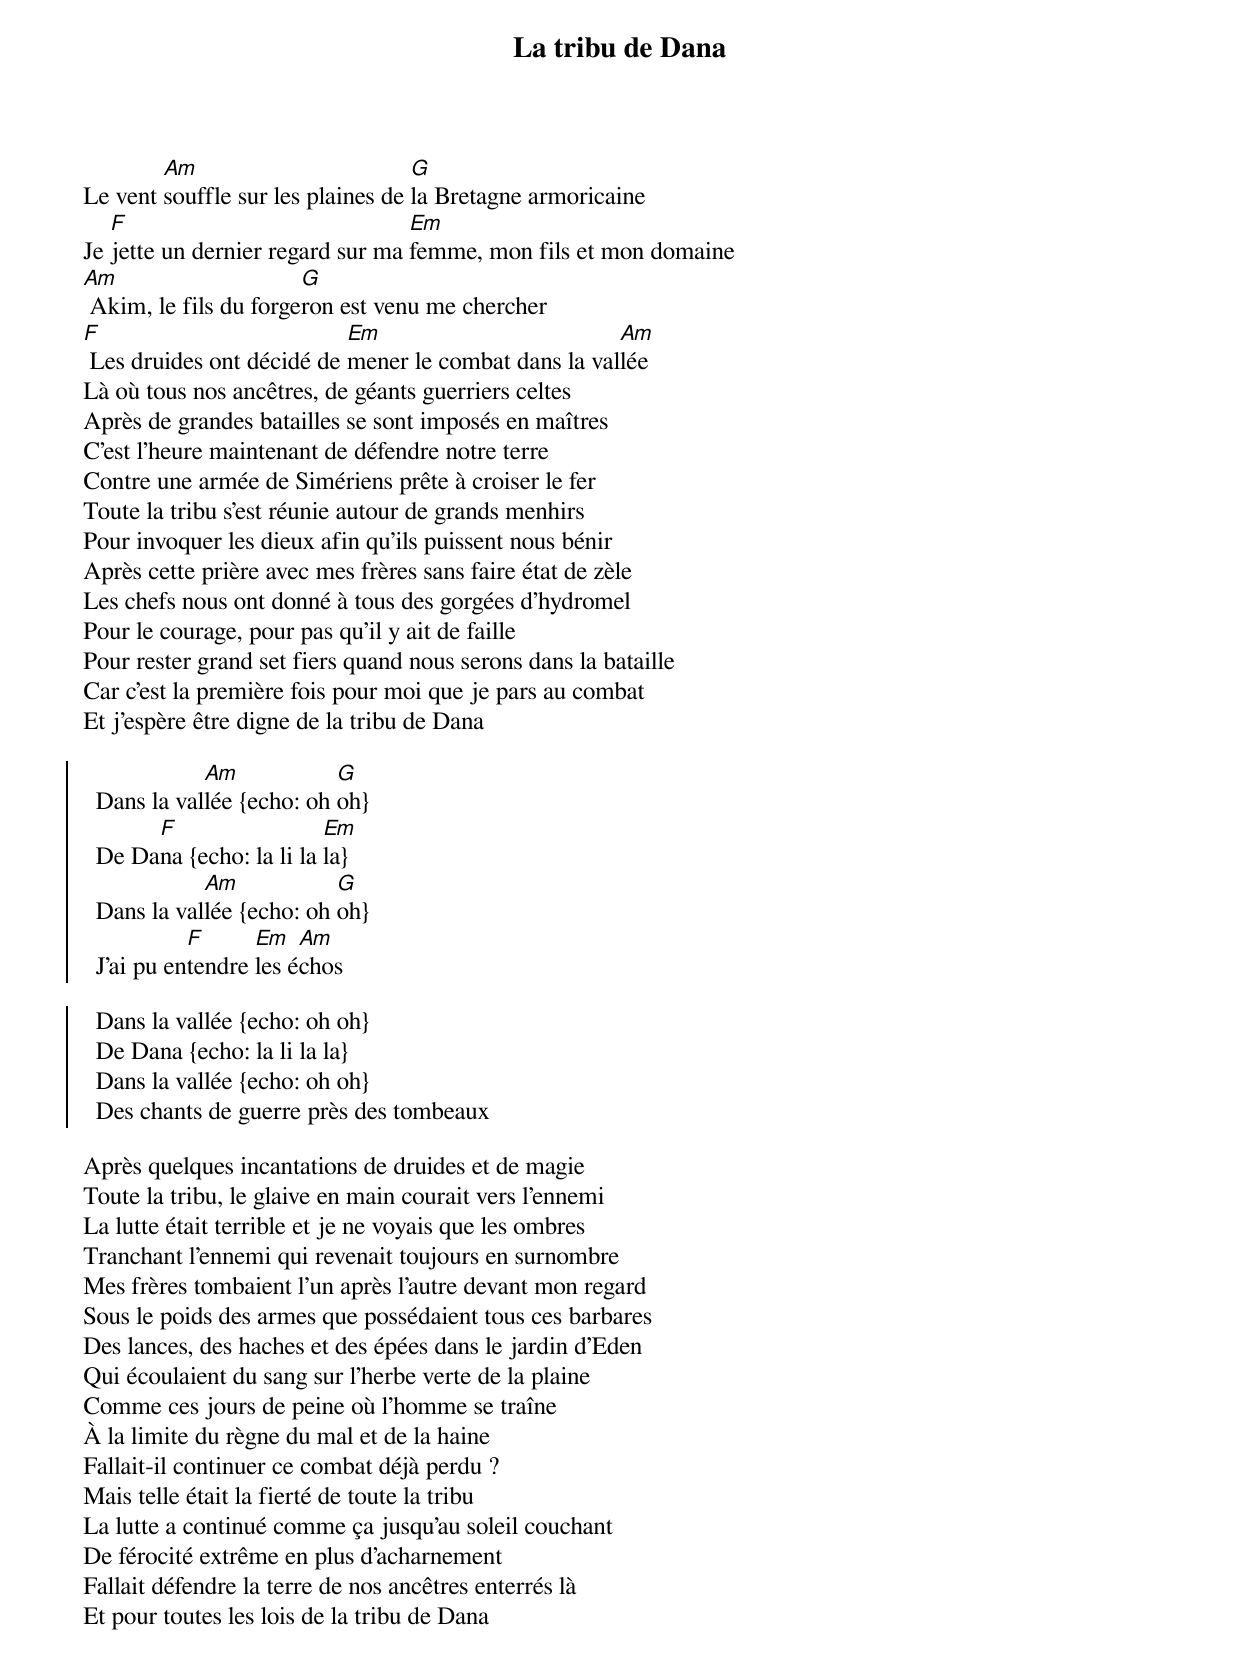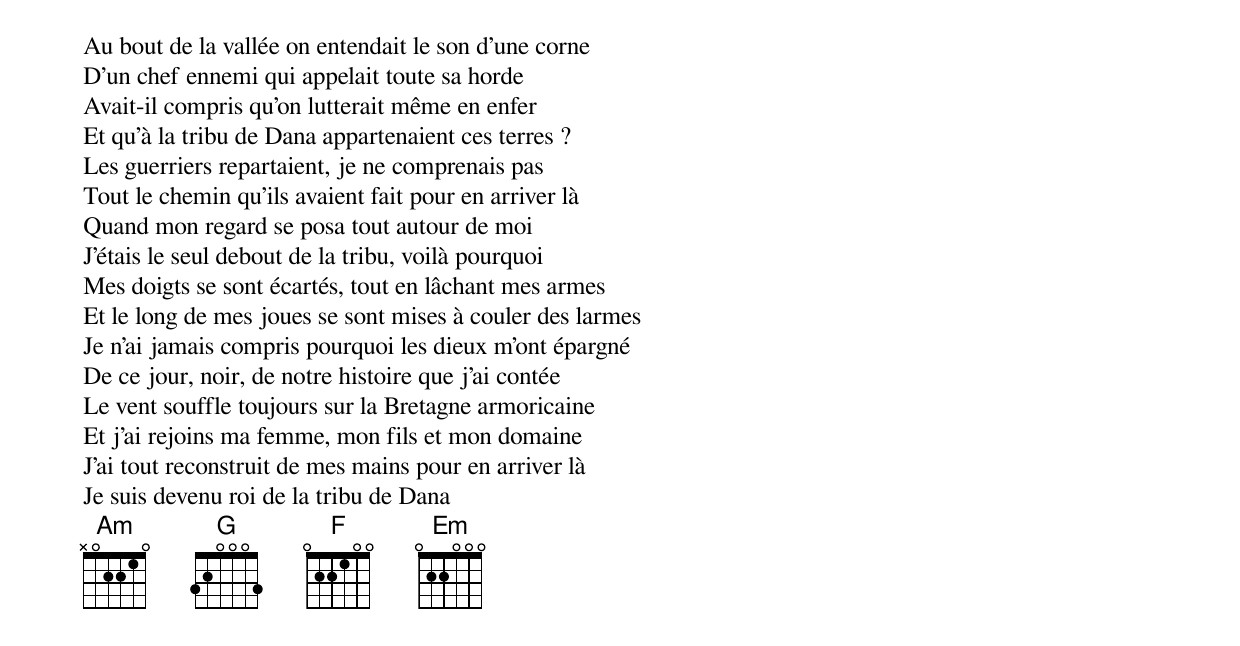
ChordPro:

{title: La tribu de Dana}
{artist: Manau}
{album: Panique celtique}
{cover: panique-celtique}
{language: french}
{columns: 1}
{define: Am frets X 0 2 2 1 0}
{define: G frets 3 2 0 0 0 3}
{define: F base-fret 1 frets 0 2 2 1 0 0}
{define: Em frets 0 2 2 0 0 0}

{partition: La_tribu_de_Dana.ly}

Le vent [Am]souffle sur les plaines de [G]la Bretagne armoricaine
Je [F]jette un dernier regard sur ma [Em]femme, mon fils et mon domaine
[Am] Akim, le fils du forge[G]ron est venu me chercher
[F] Les druides ont décidé de [Em]mener le combat dans la val[Am]lée
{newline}
Là où tous nos ancêtres, de géants guerriers celtes
Après de grandes batailles se sont imposés en maîtres
C'est l'heure maintenant de défendre notre terre
Contre une armée de Simériens prête à croiser le fer
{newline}
Toute la tribu s'est réunie autour de grands menhirs
Pour invoquer les dieux afin qu'ils puissent nous bénir
Après cette prière avec mes frères sans faire état de zèle
Les chefs nous ont donné à tous des gorgées d'hydromel
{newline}
Pour le courage, pour pas qu'il y ait de faille
Pour rester grand set fiers quand nous serons dans la bataille
Car c'est la première fois pour moi que je pars au combat
Et j'espère être digne de la tribu de Dana

{start_of_chorus}
  Dans la val[Am]lée {echo: oh [G]oh}
  De Da[F]na {echo: la li la [Em]la}
  Dans la val[Am]lée {echo: oh [G]oh}
  J'ai pu en[F]tendre [Em]les é[Am]chos
{end_of_chorus}

{start_of_chorus}
  Dans la vallée {echo: oh oh}
  De Dana {echo: la li la la}
  Dans la vallée {echo: oh oh}
  Des chants de guerre près des tombeaux
{end_of_chorus}

Après quelques incantations de druides et de magie
Toute la tribu, le glaive en main courait vers l'ennemi
La lutte était terrible et je ne voyais que les ombres
Tranchant l'ennemi qui revenait toujours en surnombre
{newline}
Mes frères tombaient l'un après l'autre devant mon regard
Sous le poids des armes que possédaient tous ces barbares
Des lances, des haches et des épées dans le jardin d'Eden
Qui écoulaient du sang sur l'herbe verte de la plaine
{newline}
Comme ces jours de peine où l'homme se traîne
À la limite du règne du mal et de la haine
Fallait-il continuer ce combat déjà perdu ?
Mais telle était la fierté de toute la tribu
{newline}
La lutte a continué comme ça jusqu'au soleil couchant
De férocité extrême en plus d'acharnement
Fallait défendre la terre de nos ancêtres enterrés là
Et pour toutes les lois de la tribu de Dana

Au bout de la vallée on entendait le son d'une corne
D'un chef ennemi qui appelait toute sa horde
Avait-il compris qu'on lutterait même en enfer
Et qu'à la tribu de Dana appartenaient ces terres ?
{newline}
Les guerriers repartaient, je ne comprenais pas
Tout le chemin qu'ils avaient fait pour en arriver là
Quand mon regard se posa tout autour de moi
J'étais le seul debout de la tribu, voilà pourquoi
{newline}
Mes doigts se sont écartés, tout en lâchant mes armes
Et le long de mes joues se sont mises à couler des larmes
Je n'ai jamais compris pourquoi les dieux m'ont épargné
De ce jour, noir, de notre histoire que j'ai contée
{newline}
Le vent souffle toujours sur la Bretagne armoricaine
Et j'ai rejoins ma femme, mon fils et mon domaine
J'ai tout reconstruit de mes mains pour en arriver là
Je suis devenu roi de la tribu de Dana
